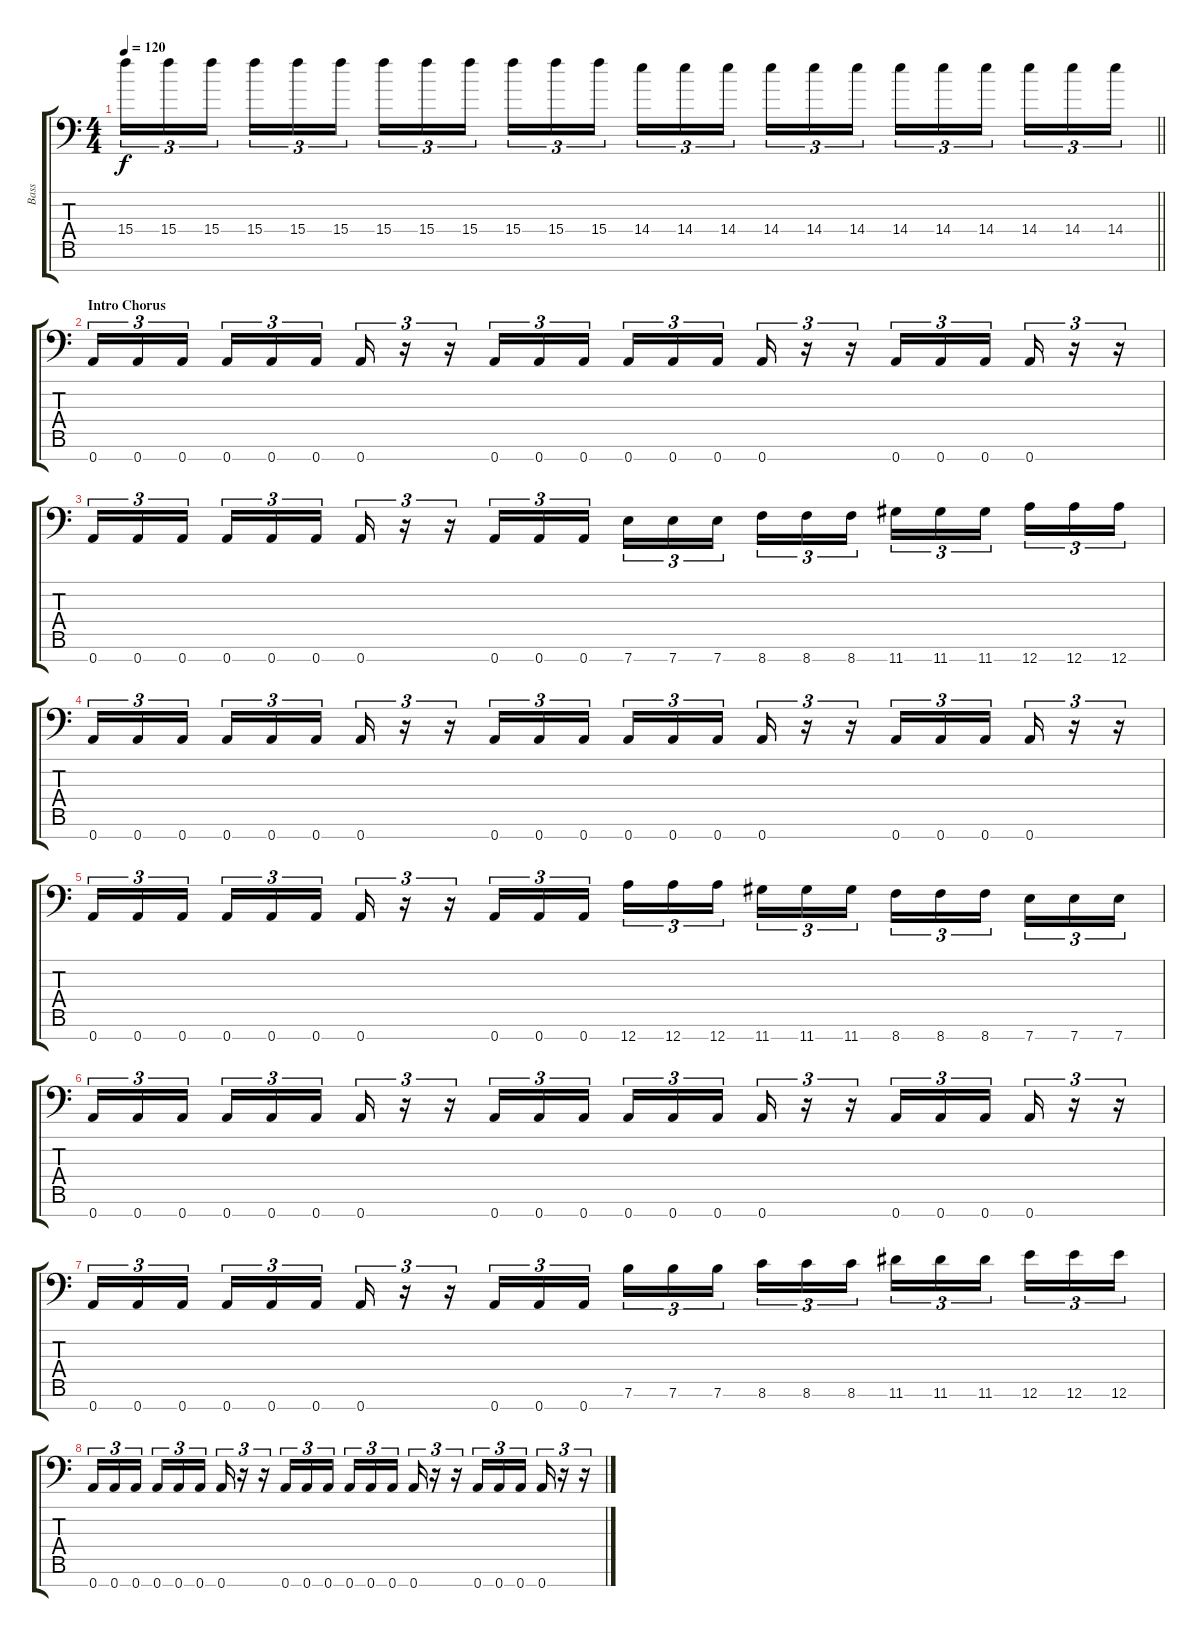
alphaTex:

\track ("Bass" "Bass") {instrument electricbasspick}
\staff {score tabs}
\tuning (E4 B3 G3 D3 A2 E2 A1) {hide}
\ts (4 4)
\tempo 120
\clef f4
\barLineRight lightlight
\ks c
15.4.16{tu (3 2) dy f} 15.4.16{tu (3 2)} 15.4.16{tu (3 2) beam splitsecondary} 15.4.16{tu (3 2)} 15.4.16{tu (3 2)} 15.4.16{tu (3 2)} 15.4.16{tu (3 2)} 15.4.16{tu (3 2)} 15.4.16{tu (3 2) beam splitsecondary} 15.4.16{tu (3 2)} 15.4.16{tu (3 2)} 15.4.16{tu (3 2)} 14.4.16{tu (3 2)} 14.4.16{tu (3 2)} 14.4.16{tu (3 2) beam splitsecondary} 14.4.16{tu (3 2)} 14.4.16{tu (3 2)} 14.4.16{tu (3 2)} 14.4.16{tu (3 2)} 14.4.16{tu (3 2)} 14.4.16{tu (3 2) beam splitsecondary} 14.4.16{tu (3 2)} 14.4.16{tu (3 2)} 14.4.16{tu (3 2)} |
\section ("" "Intro Chorus")
0.7.16{tu (3 2)} 0.7.16{tu (3 2)} 0.7.16{tu (3 2) beam splitsecondary} 0.7.16{tu (3 2)} 0.7.16{tu (3 2)} 0.7.16{tu (3 2)} 0.7.16{tu (3 2)} r.16{tu (3 2)} r.16{tu (3 2)} 0.7.16{tu (3 2)} 0.7.16{tu (3 2)} 0.7.16{tu (3 2)} 0.7.16{tu (3 2)} 0.7.16{tu (3 2)} 0.7.16{tu (3 2) beam splitsecondary} 0.7.16{tu (3 2)} r.16{tu (3 2)} r.16{tu (3 2)} 0.7.16{tu (3 2)} 0.7.16{tu (3 2)} 0.7.16{tu (3 2) beam splitsecondary} 0.7.16{tu (3 2)} r.16{tu (3 2)} r.16{tu (3 2)} |
0.7.16{tu (3 2)} 0.7.16{tu (3 2)} 0.7.16{tu (3 2) beam splitsecondary} 0.7.16{tu (3 2)} 0.7.16{tu (3 2)} 0.7.16{tu (3 2)} 0.7.16{tu (3 2)} r.16{tu (3 2)} r.16{tu (3 2)} 0.7.16{tu (3 2)} 0.7.16{tu (3 2)} 0.7.16{tu (3 2)} 7.7.16{tu (3 2)} 7.7.16{tu (3 2)} 7.7.16{tu (3 2) beam splitsecondary} 8.7.16{tu (3 2)} 8.7.16{tu (3 2)} 8.7.16{tu (3 2)} 11.7.16{tu (3 2)} 11.7.16{tu (3 2)} 11.7.16{tu (3 2) beam splitsecondary} 12.7.16{tu (3 2)} 12.7.16{tu (3 2)} 12.7.16{tu (3 2)} |
0.7.16{tu (3 2)} 0.7.16{tu (3 2)} 0.7.16{tu (3 2) beam splitsecondary} 0.7.16{tu (3 2)} 0.7.16{tu (3 2)} 0.7.16{tu (3 2)} 0.7.16{tu (3 2)} r.16{tu (3 2)} r.16{tu (3 2)} 0.7.16{tu (3 2)} 0.7.16{tu (3 2)} 0.7.16{tu (3 2)} 0.7.16{tu (3 2)} 0.7.16{tu (3 2)} 0.7.16{tu (3 2) beam splitsecondary} 0.7.16{tu (3 2)} r.16{tu (3 2)} r.16{tu (3 2)} 0.7.16{tu (3 2)} 0.7.16{tu (3 2)} 0.7.16{tu (3 2) beam splitsecondary} 0.7.16{tu (3 2)} r.16{tu (3 2)} r.16{tu (3 2)} |
0.7.16{tu (3 2)} 0.7.16{tu (3 2)} 0.7.16{tu (3 2) beam splitsecondary} 0.7.16{tu (3 2)} 0.7.16{tu (3 2)} 0.7.16{tu (3 2)} 0.7.16{tu (3 2)} r.16{tu (3 2)} r.16{tu (3 2)} 0.7.16{tu (3 2)} 0.7.16{tu (3 2)} 0.7.16{tu (3 2)} 12.7.16{tu (3 2)} 12.7.16{tu (3 2)} 12.7.16{tu (3 2) beam splitsecondary} 11.7.16{tu (3 2)} 11.7.16{tu (3 2)} 11.7.16{tu (3 2)} 8.7.16{tu (3 2)} 8.7.16{tu (3 2)} 8.7.16{tu (3 2) beam splitsecondary} 7.7.16{tu (3 2)} 7.7.16{tu (3 2)} 7.7.16{tu (3 2)} |
0.7.16{tu (3 2)} 0.7.16{tu (3 2)} 0.7.16{tu (3 2) beam splitsecondary} 0.7.16{tu (3 2)} 0.7.16{tu (3 2)} 0.7.16{tu (3 2)} 0.7.16{tu (3 2)} r.16{tu (3 2)} r.16{tu (3 2)} 0.7.16{tu (3 2)} 0.7.16{tu (3 2)} 0.7.16{tu (3 2)} 0.7.16{tu (3 2)} 0.7.16{tu (3 2)} 0.7.16{tu (3 2) beam splitsecondary} 0.7.16{tu (3 2)} r.16{tu (3 2)} r.16{tu (3 2)} 0.7.16{tu (3 2)} 0.7.16{tu (3 2)} 0.7.16{tu (3 2) beam splitsecondary} 0.7.16{tu (3 2)} r.16{tu (3 2)} r.16{tu (3 2)} |
0.7.16{tu (3 2)} 0.7.16{tu (3 2)} 0.7.16{tu (3 2) beam splitsecondary} 0.7.16{tu (3 2)} 0.7.16{tu (3 2)} 0.7.16{tu (3 2)} 0.7.16{tu (3 2)} r.16{tu (3 2)} r.16{tu (3 2)} 0.7.16{tu (3 2)} 0.7.16{tu (3 2)} 0.7.16{tu (3 2)} 7.6.16{tu (3 2)} 7.6.16{tu (3 2)} 7.6.16{tu (3 2) beam splitsecondary} 8.6.16{tu (3 2)} 8.6.16{tu (3 2)} 8.6.16{tu (3 2)} 11.6.16{tu (3 2)} 11.6.16{tu (3 2)} 11.6.16{tu (3 2) beam splitsecondary} 12.6.16{tu (3 2)} 12.6.16{tu (3 2)} 12.6.16{tu (3 2)} |
0.7.16{tu (3 2)} 0.7.16{tu (3 2)} 0.7.16{tu (3 2) beam splitsecondary} 0.7.16{tu (3 2)} 0.7.16{tu (3 2)} 0.7.16{tu (3 2)} 0.7.16{tu (3 2)} r.16{tu (3 2)} r.16{tu (3 2)} 0.7.16{tu (3 2)} 0.7.16{tu (3 2)} 0.7.16{tu (3 2)} 0.7.16{tu (3 2)} 0.7.16{tu (3 2)} 0.7.16{tu (3 2) beam splitsecondary} 0.7.16{tu (3 2)} r.16{tu (3 2)} r.16{tu (3 2)} 0.7.16{tu (3 2)} 0.7.16{tu (3 2)} 0.7.16{tu (3 2) beam splitsecondary} 0.7.16{tu (3 2)} r.16{tu (3 2)} r.16{tu (3 2)}
